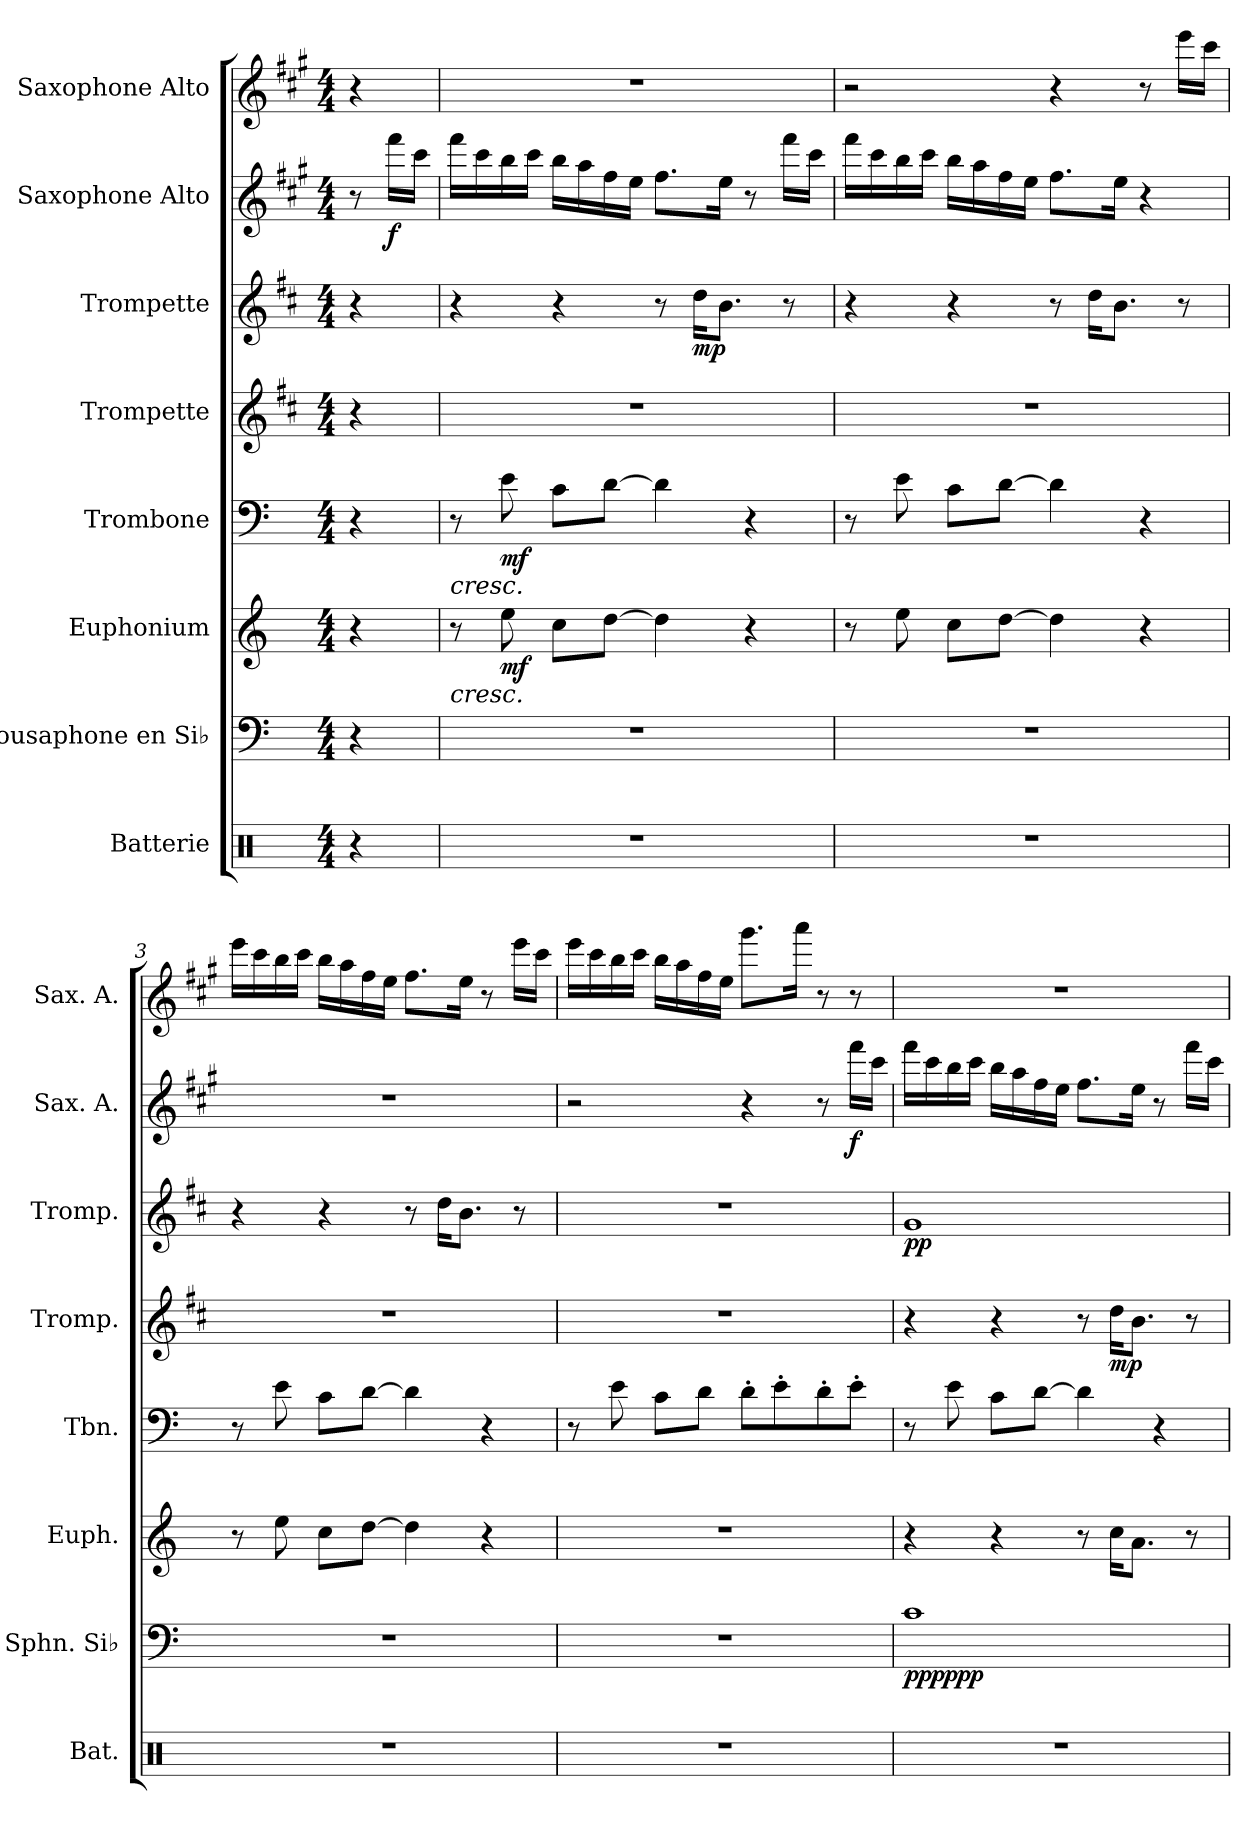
**kern	**kern	**dynam	**kern	**dynam	**kern	**dynam	**kern	**dynam	**kern	**dynam	**kern	**dynam	**kern
*part8	*part7	*part7	*part6	*part6	*part5	*part5	*part4	*part4	*part3	*part3	*part2	*part2	*part1
*staff8	*staff7	*staff7	*staff6	*staff6	*staff5	*staff5	*staff4	*staff4	*staff3	*staff3	*staff2	*staff2	*staff1
*I"Batterie	*I"Sousaphone en Si♭	*	*I"Euphonium	*	*I"Trombone	*	*I"Trompette	*	*I"Trompette	*	*I"Saxophone Alto	*	*I"Saxophone Alto
*I'Bat.	*I'Sphn. Si♭	*	*I'Euph.	*	*I'Tbn.	*	*I'Tromp.	*	*I'Tromp.	*	*I'Sax. A.	*	*I'Sax. A.
*clefX	*clefF4	*	*clefG2	*	*clefF4	*	*clefG2	*	*clefG2	*	*clefG2	*	*clefG2
*	*ITrd8c14	*	*ITrd8c14	*	*	*	*ITrd1c2	*	*ITrd1c2	*	*ITrd5c9	*	*ITrd5c9
*k[]	*k[]	*	*k[]	*	*k[]	*	*k[]	*	*k[]	*	*k[]	*	*k[]
*M4/4	*M4/4	*	*M4/4	*	*M4/4	*	*M4/4	*	*M4/4	*	*M4/4	*	*M4/4
=	=	=	=	=	=	=	=	=	=	=	=	=	=
4r	4r	.	4r	.	4r	.	4r	.	4r	.	8r	.	4r
!	!	!	!	!	!	!	!	!	!	!	!	!LO:DY:b	!
.	.	.	.	.	.	.	.	.	.	.	16aa\LL	f	.
.	.	.	.	.	.	.	.	.	.	.	16ee\JJ	.	.
=1	=1	=1	=1	=1	=1	=1	=1	=1	=1	=1	=1	=1	=1
*	*	*	*	*	*	*	*	*	*	*	*	*	*MM112
!	!	!	!	!LO:HP:b	!	!LO:HP:b	!	!	!	!	!	!	!
1r	1r	.	8r	<	8r	<	1r	.	4r	.	16aa\LL	.	1r
.	.	.	.	.	.	.	.	.	.	.	16ee\	.	.
!	!	!	!	!LO:DY:b	!	!LO:DY:b	!	!	!	!	!	!	!
.	.	.	8e\	mf	8e\	mf	.	.	.	.	16dd\	.	.
.	.	.	.	.	.	.	.	.	.	.	16ee\JJ	.	.
.	.	.	8c\L	.	8c\L	.	.	.	4r	.	16dd\LL	.	.
.	.	.	.	.	.	.	.	.	.	.	16cc\	.	.
.	.	.	[8d\J	.	[8d\J	.	.	.	.	.	16a\	.	.
.	.	.	.	.	.	.	.	.	.	.	16g\JJ	.	.
.	.	.	4d\]	.	4d\]	.	.	.	8r	.	8.a\L	.	.
!	!	!	!	!	!	!	!	!	!	!LO:DY:b	!	!	!
.	.	.	.	.	.	.	.	.	16cc\KL	mp	.	.	.
.	.	.	.	.	.	.	.	.	8.a\J	.	16g\Jk	.	.
.	.	.	4r	.	4r	.	.	.	.	.	8r	.	.
.	.	.	.	.	.	.	.	.	8r	.	16aa\LL	.	.
.	.	.	.	.	.	.	.	.	.	.	16ee\JJ	.	.
.	.	.	.	[	.	[	.	.	.	.	.	.	.
!!LO:PB:g=z
=2	=2	=2	=2	=2	=2	=2	=2	=2	=2	=2	=2	=2	=2
1r	1r	.	8r	.	8r	.	1r	.	4r	.	16aa\LL	.	2r
.	.	.	.	.	.	.	.	.	.	.	16ee\	.	.
.	.	.	8e\	.	8e\	.	.	.	.	.	16dd\	.	.
.	.	.	.	.	.	.	.	.	.	.	16ee\JJ	.	.
.	.	.	8c\L	.	8c\L	.	.	.	4r	.	16dd\LL	.	.
.	.	.	.	.	.	.	.	.	.	.	16cc\	.	.
.	.	.	[8d\J	.	[8d\J	.	.	.	.	.	16a\	.	.
.	.	.	.	.	.	.	.	.	.	.	16g\JJ	.	.
.	.	.	4d\]	.	4d\]	.	.	.	8r	.	8.a\L	.	4r
.	.	.	.	.	.	.	.	.	16cc\KL	.	.	.	.
.	.	.	.	.	.	.	.	.	8.a\J	.	16g\Jk	.	.
.	.	.	4r	.	4r	.	.	.	.	.	4r	.	8r
.	.	.	.	.	.	.	.	.	8r	.	.	.	16gg\LL
.	.	.	.	.	.	.	.	.	.	.	.	.	16ee\JJ
=3	=3	=3	=3	=3	=3	=3	=3	=3	=3	=3	=3	=3	=3
1r	1r	.	8r	.	8r	.	1r	.	4r	.	1r	.	16gg\LL
.	.	.	.	.	.	.	.	.	.	.	.	.	16ee\
.	.	.	8e\	.	8e\	.	.	.	.	.	.	.	16dd\
.	.	.	.	.	.	.	.	.	.	.	.	.	16ee\JJ
.	.	.	8c\L	.	8c\L	.	.	.	4r	.	.	.	16dd\LL
.	.	.	.	.	.	.	.	.	.	.	.	.	16cc\
.	.	.	[8d\J	.	[8d\J	.	.	.	.	.	.	.	16a\
.	.	.	.	.	.	.	.	.	.	.	.	.	16g\JJ
.	.	.	4d\]	.	4d\]	.	.	.	8r	.	.	.	8.a\L
.	.	.	.	.	.	.	.	.	16cc\KL	.	.	.	.
.	.	.	.	.	.	.	.	.	8.a\J	.	.	.	16g\Jk
.	.	.	4r	.	4r	.	.	.	.	.	.	.	8r
.	.	.	.	.	.	.	.	.	8r	.	.	.	16gg\LL
.	.	.	.	.	.	.	.	.	.	.	.	.	16ee\JJ
!!LO:PB:g=z
=4	=4	=4	=4	=4	=4	=4	=4	=4	=4	=4	=4	=4	=4
1r	1r	.	1r	.	8r	.	1r	.	1r	.	2r	.	16gg\LL
.	.	.	.	.	.	.	.	.	.	.	.	.	16ee\
.	.	.	.	.	8e\	.	.	.	.	.	.	.	16dd\
.	.	.	.	.	.	.	.	.	.	.	.	.	16ee\JJ
.	.	.	.	.	8c\L	.	.	.	.	.	.	.	16dd\LL
.	.	.	.	.	.	.	.	.	.	.	.	.	16cc\
.	.	.	.	.	8d\J	.	.	.	.	.	.	.	16a\
.	.	.	.	.	.	.	.	.	.	.	.	.	16g\JJ
.	.	.	.	.	8d'\L	.	.	.	.	.	4r	.	8.bb\L
.	.	.	.	.	8e'\	.	.	.	.	.	.	.	.
.	.	.	.	.	.	.	.	.	.	.	.	.	16ccc\Jk
.	.	.	.	.	8d'\	.	.	.	.	.	8r	.	8r
!	!	!	!	!	!	!	!	!	!	!	!	!LO:DY:b	!
.	.	.	.	.	8e'\J	.	.	.	.	.	16aa\LL	f	8r
.	.	.	.	.	.	.	.	.	.	.	16ee\JJ	.	.
=5	=5	=5	=5	=5	=5	=5	=5	=5	=5	=5	=5	=5	=5
!	!	!LO:DY:b	!	!	!	!	!	!	!	!	!	!	!
!	!	!LO:DY:n=1:b	!	!	!	!	!	!	!	!	!	!	!
!	!	!LO:DY:n=2:b	!	!	!	!	!	!	!	!	!	!	!
!	!	!LO:DY:n=3:b	!	!	!	!	!	!	!	!LO:DY:b	!	!	!
1r	1C	pp p pp p	4r	.	8r	.	4r	.	1f	pp	16aa\LL	.	1r
.	.	.	.	.	.	.	.	.	.	.	16ee\	.	.
.	.	.	.	.	8e\	.	.	.	.	.	16dd\	.	.
.	.	.	.	.	.	.	.	.	.	.	16ee\JJ	.	.
.	.	.	4r	.	8c\L	.	4r	.	.	.	16dd\LL	.	.
.	.	.	.	.	.	.	.	.	.	.	16cc\	.	.
.	.	.	.	.	[8d\J	.	.	.	.	.	16a\	.	.
.	.	.	.	.	.	.	.	.	.	.	16g\JJ	.	.
.	.	.	8r	.	4d\]	.	8r	.	.	.	8.a\L	.	.
!	!	!	!	!	!	!	!	!LO:DY:b	!	!	!	!	!
.	.	.	16c\KL	.	.	.	16cc\KL	mp	.	.	.	.	.
.	.	.	8.A\J	.	.	.	8.a\J	.	.	.	16g\Jk	.	.
.	.	.	.	.	4r	.	.	.	.	.	8r	.	.
.	.	.	8r	.	.	.	8r	.	.	.	16aa\LL	.	.
.	.	.	.	.	.	.	.	.	.	.	16ee\JJ	.	.
=	=	=	=	=	=	=	=	=	=	=	=	=	=
*-	*-	*-	*-	*-	*-	*-	*-	*-	*-	*-	*-	*-	*-
